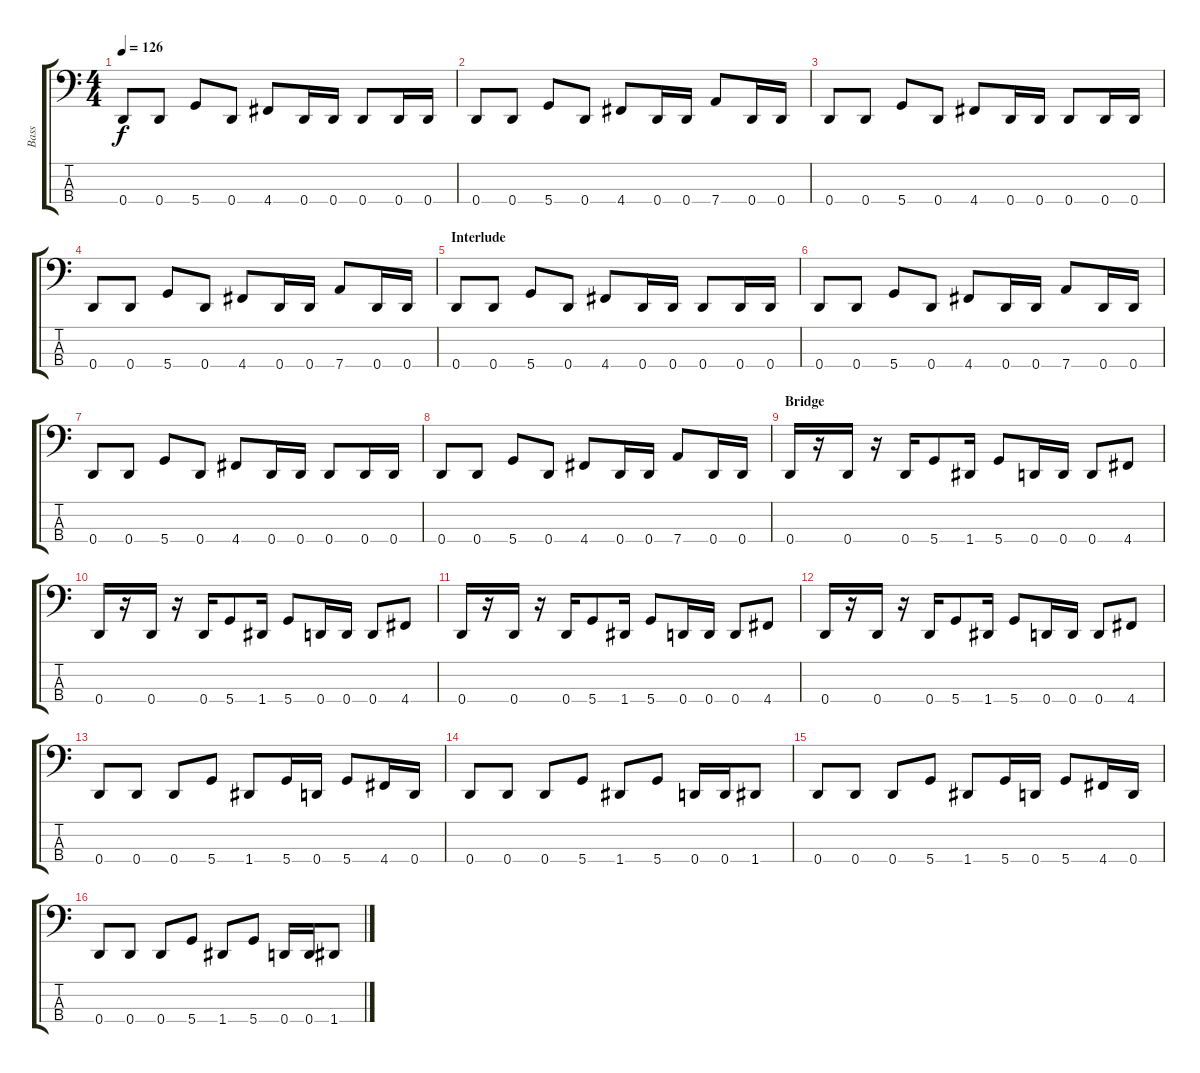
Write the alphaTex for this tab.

\track ("Bass" "Bass") {instrument electricbassfinger}
\staff {score tabs}
\tuning (G2 D2 A1 D1) {hide}
\ts (4 4)
\tempo 126
\clef f4
\ks c
0.4.8{dy f} 0.4.8 5.4.8 0.4.8 4.4.8 0.4.16 0.4.16 0.4.8 0.4.16 0.4.16 |
0.4.8 0.4.8 5.4.8 0.4.8 4.4.8 0.4.16 0.4.16 7.4.8 0.4.16 0.4.16 |
0.4.8 0.4.8 5.4.8 0.4.8 4.4.8 0.4.16 0.4.16 0.4.8 0.4.16 0.4.16 |
0.4.8 0.4.8 5.4.8 0.4.8 4.4.8 0.4.16 0.4.16 7.4.8 0.4.16 0.4.16 |
\section ("" "Interlude")
0.4.8 0.4.8 5.4.8 0.4.8 4.4.8 0.4.16 0.4.16 0.4.8 0.4.16 0.4.16 |
0.4.8 0.4.8 5.4.8 0.4.8 4.4.8 0.4.16 0.4.16 7.4.8 0.4.16 0.4.16 |
0.4.8 0.4.8 5.4.8 0.4.8 4.4.8 0.4.16 0.4.16 0.4.8 0.4.16 0.4.16 |
0.4.8 0.4.8 5.4.8 0.4.8 4.4.8 0.4.16 0.4.16 7.4.8 0.4.16 0.4.16 |
\section ("" "Bridge")
0.4.16 r.16 0.4.16 r.16 0.4.16 5.4.8 1.4.16 5.4.8 0.4.16 0.4.16 0.4.8 4.4.8 |
0.4.16 r.16 0.4.16 r.16 0.4.16 5.4.8 1.4.16 5.4.8 0.4.16 0.4.16 0.4.8 4.4.8 |
0.4.16 r.16 0.4.16 r.16 0.4.16 5.4.8 1.4.16 5.4.8 0.4.16 0.4.16 0.4.8 4.4.8 |
0.4.16 r.16 0.4.16 r.16 0.4.16 5.4.8 1.4.16 5.4.8 0.4.16 0.4.16 0.4.8 4.4.8 |
0.4.8 0.4.8 0.4.8 5.4.8 1.4.8 5.4.16 0.4.16 5.4.8 4.4.16 0.4.16 |
0.4.8 0.4.8 0.4.8 5.4.8 1.4.8 5.4.8 0.4.16 0.4.16 1.4.8 |
0.4.8 0.4.8 0.4.8 5.4.8 1.4.8 5.4.16 0.4.16 5.4.8 4.4.16 0.4.16 |
0.4.8 0.4.8 0.4.8 5.4.8 1.4.8 5.4.8 0.4.16 0.4.16 1.4.8
